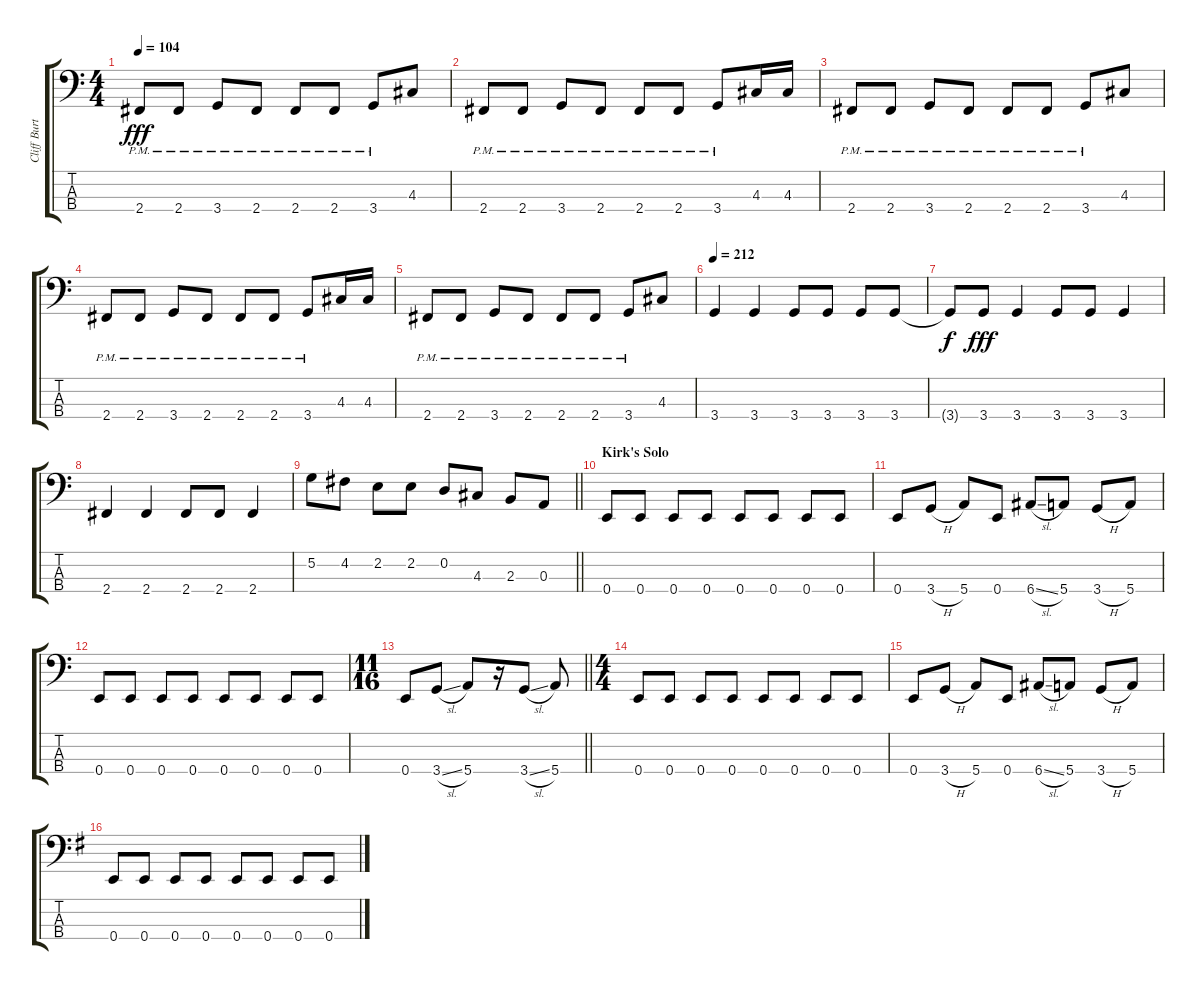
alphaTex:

\track ("Cliff Burton" "Cliff Burt") {instrument electricbassfinger}
\staff {score tabs}
\tuning (G2 D2 A1 E1) {hide}
\ts (4 4)
\tempo 104
\clef f4
\ks c
2.4{pm}.8{dy fff} 2.4{pm}.8 3.4{pm}.8 2.4{pm}.8 2.4{pm}.8 2.4{pm}.8 3.4{pm}.8 4.3.8 |
2.4{pm}.8 2.4{pm}.8 3.4{pm}.8 2.4{pm}.8 2.4{pm}.8 2.4{pm}.8 3.4{pm}.8 4.3.16 4.3.16 |
2.4{pm}.8 2.4{pm}.8 3.4{pm}.8 2.4{pm}.8 2.4{pm}.8 2.4{pm}.8 3.4{pm}.8 4.3.8 |
2.4{pm}.8 2.4{pm}.8 3.4{pm}.8 2.4{pm}.8 2.4{pm}.8 2.4{pm}.8 3.4{pm}.8 4.3.16 4.3.16 |
2.4{pm}.8 2.4{pm}.8 3.4{pm}.8 2.4{pm}.8 2.4{pm}.8 2.4{pm}.8 3.4{pm}.8 4.3.8 |
\tempo 212
3.4.4{volume 15} 3.4.4 3.4.8 3.4.8 3.4.8 3.4.8 |
3.4{t}.8{dy f} 3.4.8{dy fff} 3.4.4 3.4.8 3.4.8 3.4.4 |
2.4.4 2.4.4 2.4.8 2.4.8 2.4.4 |
\barLineRight lightlight
5.2.8 4.2.8 2.2.8 2.2.8 0.2.8 4.3.8 2.3.8 0.3.8 |
\section ("" "Kirk's Solo")
0.4.8 0.4.8 0.4.8 0.4.8 0.4.8 0.4.8 0.4.8 0.4.8 |
0.4.8 3.4{h}.8 5.4.8 0.4.8 6.4{sl}.8 5.4.8 3.4{h}.8 5.4.8 |
0.4.8 0.4.8 0.4.8 0.4.8 0.4.8 0.4.8 0.4.8 0.4.8 |
\ts (11 16)
\barLineRight lightlight
0.4.8 3.4{sl}.8 5.4.8 r.16 3.4{sl}.8 5.4.8 |
\ts (4 4)
0.4.8 0.4.8 0.4.8 0.4.8 0.4.8 0.4.8 0.4.8 0.4.8 |
0.4.8 3.4{h}.8 5.4.8 0.4.8 6.4{sl}.8 5.4.8 3.4{h}.8 5.4.8 |
\ks g
0.4.8 0.4.8 0.4.8 0.4.8 0.4.8 0.4.8 0.4.8 0.4.8
